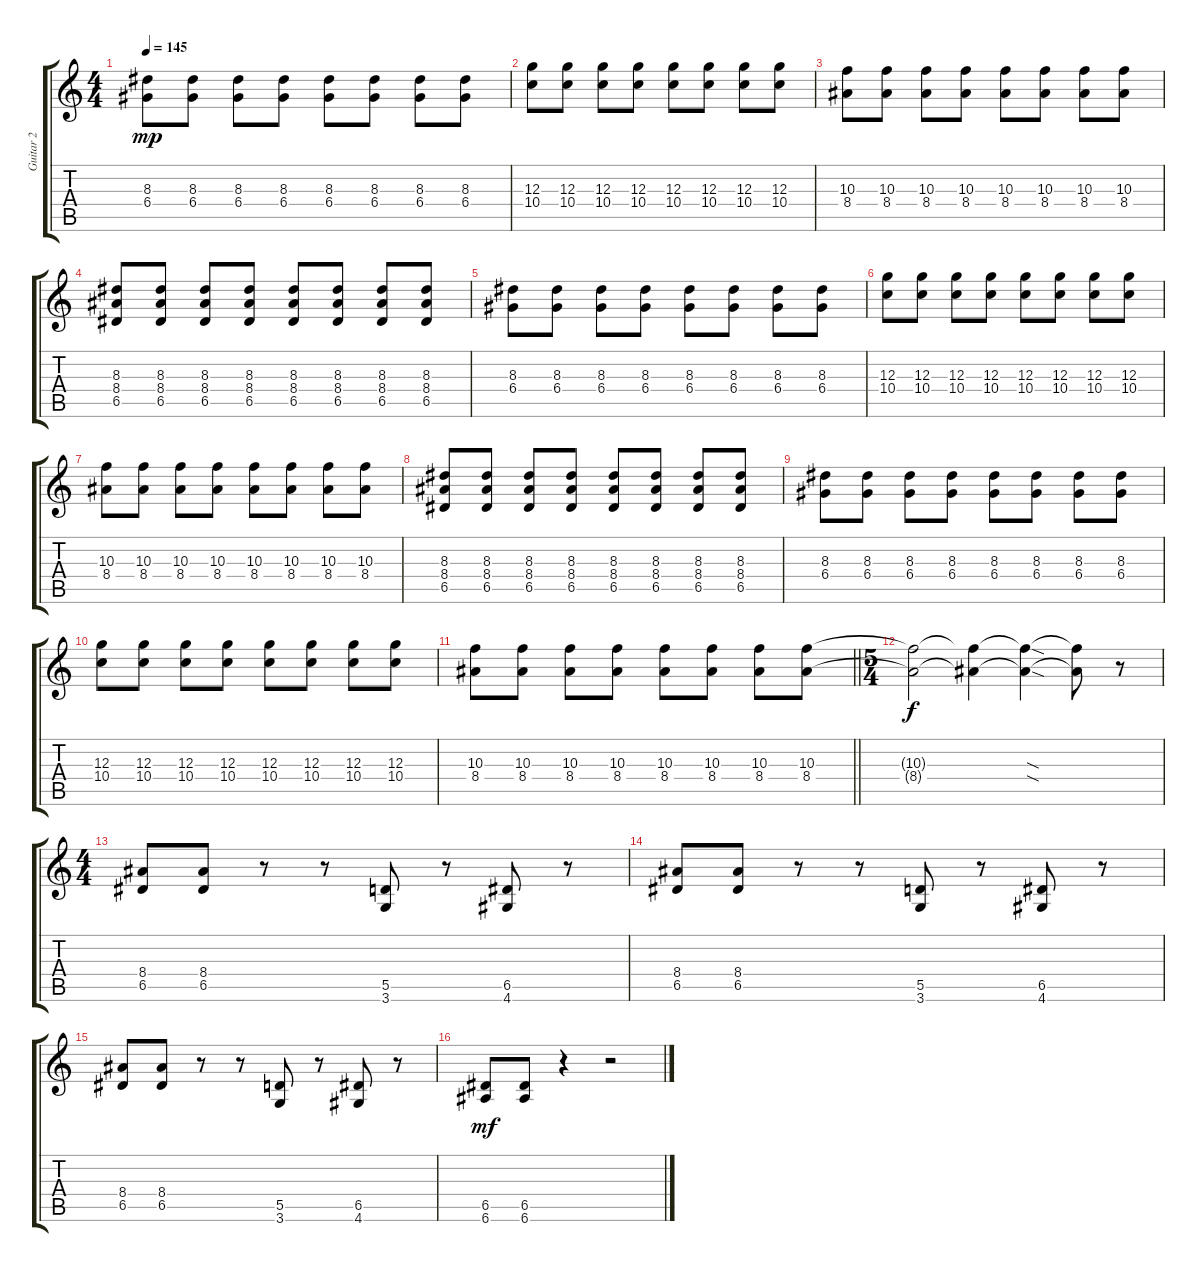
\track ("Guitar 2" "Guitar 2") {instrument overdrivenguitar}
\staff {score tabs}
\tuning (E4 B3 G3 D3 A2 E2) {hide}
\ts (4 4)
\tempo 145
\clef g2
\ks c
(8.3 6.4).8{dy mp} (8.3 6.4).8 (8.3 6.4).8 (8.3 6.4).8 (8.3 6.4).8 (8.3 6.4).8 (8.3 6.4).8 (8.3 6.4).8 |
(12.3 10.4).8 (12.3 10.4).8 (12.3 10.4).8 (12.3 10.4).8 (12.3 10.4).8 (12.3 10.4).8 (12.3 10.4).8 (12.3 10.4).8 |
(10.3 8.4).8 (10.3 8.4).8 (10.3 8.4).8 (10.3 8.4).8 (10.3 8.4).8 (10.3 8.4).8 (10.3 8.4).8 (10.3 8.4).8 |
(8.3 8.4 6.5).8 (8.3 8.4 6.5).8 (8.3 8.4 6.5).8 (8.3 8.4 6.5).8 (8.3 8.4 6.5).8 (8.3 8.4 6.5).8 (8.3 8.4 6.5).8 (8.3 8.4 6.5).8 |
(8.3 6.4).8 (8.3 6.4).8 (8.3 6.4).8 (8.3 6.4).8 (8.3 6.4).8 (8.3 6.4).8 (8.3 6.4).8 (8.3 6.4).8 |
(12.3 10.4).8 (12.3 10.4).8 (12.3 10.4).8 (12.3 10.4).8 (12.3 10.4).8 (12.3 10.4).8 (12.3 10.4).8 (12.3 10.4).8 |
(10.3 8.4).8 (10.3 8.4).8 (10.3 8.4).8 (10.3 8.4).8 (10.3 8.4).8 (10.3 8.4).8 (10.3 8.4).8 (10.3 8.4).8 |
(8.3 8.4 6.5).8 (8.3 8.4 6.5).8 (8.3 8.4 6.5).8 (8.3 8.4 6.5).8 (8.3 8.4 6.5).8 (8.3 8.4 6.5).8 (8.3 8.4 6.5).8 (8.3 8.4 6.5).8 |
(8.3 6.4).8 (8.3 6.4).8 (8.3 6.4).8 (8.3 6.4).8 (8.3 6.4).8 (8.3 6.4).8 (8.3 6.4).8 (8.3 6.4).8 |
(12.3 10.4).8 (12.3 10.4).8 (12.3 10.4).8 (12.3 10.4).8 (12.3 10.4).8 (12.3 10.4).8 (12.3 10.4).8 (12.3 10.4).8 |
\barLineRight lightlight
(10.3 8.4).8 (10.3 8.4).8 (10.3 8.4).8 (10.3 8.4).8 (10.3 8.4).8 (10.3 8.4).8 (10.3 8.4).8 (10.3 8.4).8 |
\ts (5 4)
(10.3{t} 8.4{t}).2{dy f} (10.3{t} 8.4{t}).4 (10.3{sod t} 8.4{sod t}).4 (10.3{t} 8.4{t}).8 r.8 |
\ts (4 4)
(8.4 6.5).8 (8.4 6.5).8 r.8 r.8 (5.5 3.6).8 r.8 (6.5 4.6).8 r.8 |
(8.4 6.5).8 (8.4 6.5).8 r.8 r.8 (5.5 3.6).8 r.8 (6.5 4.6).8 r.8 |
(8.4 6.5).8 (8.4 6.5).8 r.8 r.8 (5.5 3.6).8 r.8 (6.5 4.6).8 r.8 |
(6.5 6.6).8{dy mf} (6.5 6.6).8 r.4 r.2
